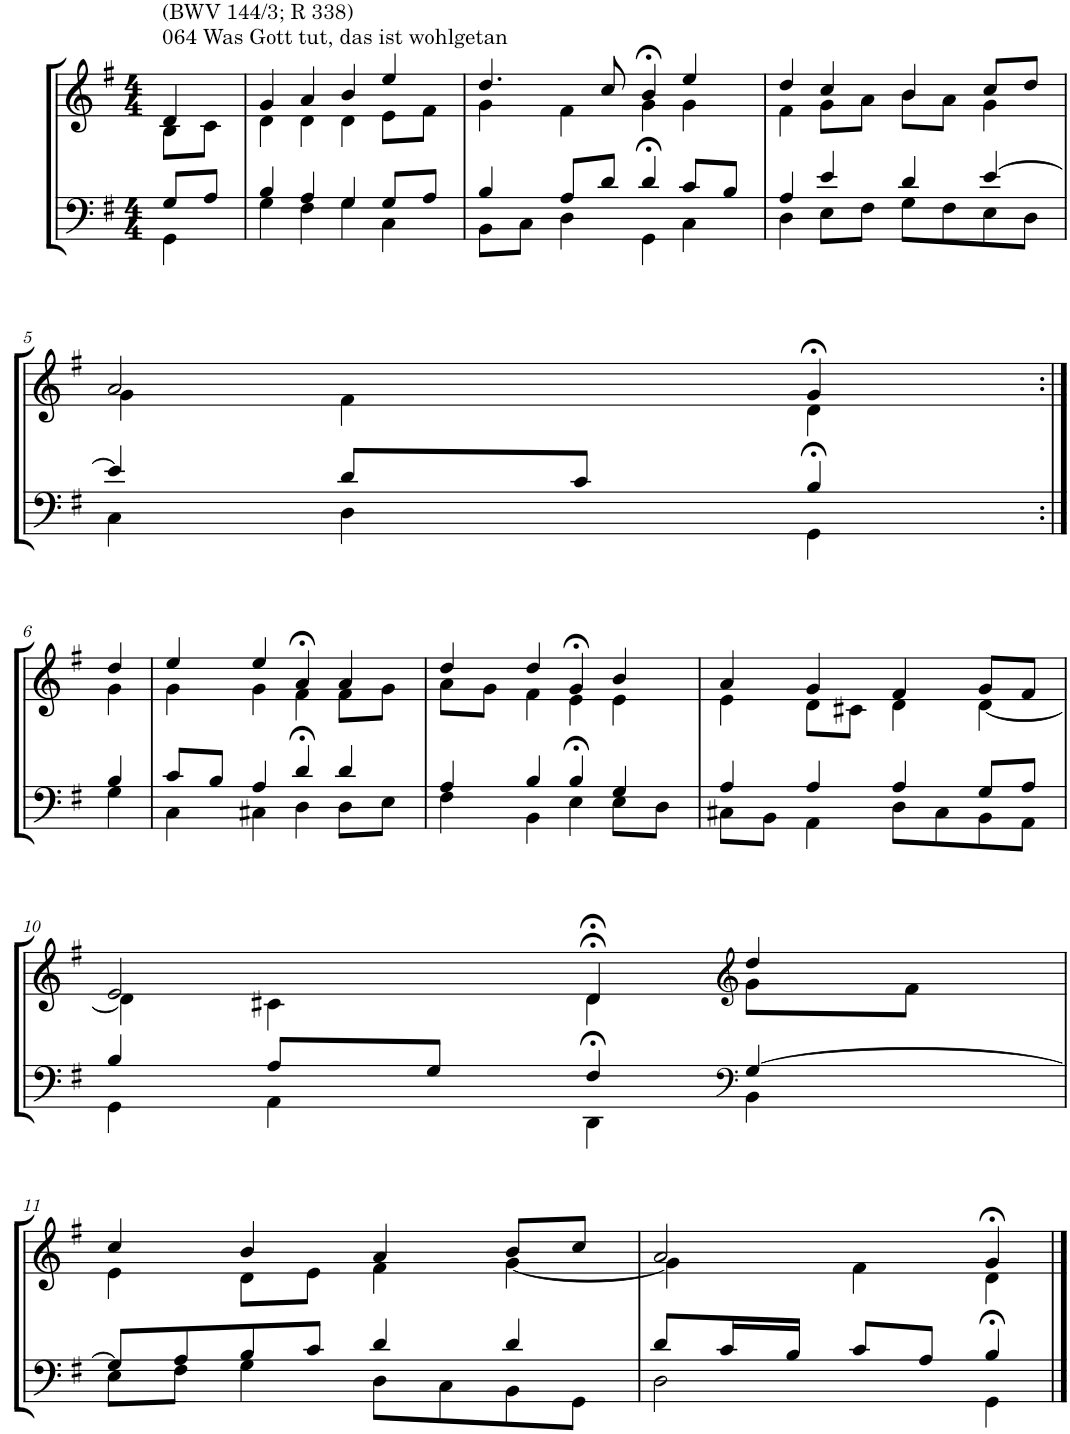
**kern	**kern
*part2	*part1
*staff2	*staff1
*I"Tenor/Baß	*I"Sopran/Alt
*clefF4	*clefG2
*k[f#]	*k[f#]
*M4/4	*M4/4
=1	=1
*^	*^
!	!	!LO:TX:a:t=064 Was Gott tut, das ist wohlgetan	!
!	!	!LO:TX:a:t=(BWV 144/3; R 338)	!
8G/L	4GG\	4d/	8B\L
8A/J	.	.	8c\J
=2	=2	=2	=2
4B/	4G\	4g/	4d\
4A/	4F#\	4a/	4d\
4G/	4G\	4b/	4d\
8G/L	4C\	4ee/	8e\L
8A/J	.	.	8f#\J
=3	=3	=3	=3
4B/	8BB\L	4.dd/	4g\
.	8C\J	.	.
8A/L	4D\	.	4f#\
8d/J	.	8cc/	.
4d/	4GG>\	4b>/	4g\
8c/L	4C\	4ee/	4g\
8B/J	.	.	.
=4	=4	=4	=4
4A/	4D\	4dd/	4f#\
4e/	8E\L	4cc/	8g\L
.	8F#\J	.	8a\J
4d/	8G\L	4b/	8b\L
.	8F#\	.	8a\J
[4e/	8E\	8cc/L	4g\
.	8D\J	8dd/J	.
!!LO:LB:g=z	!!
=5	=5	=5	=5
4e/]	4C\	2a/	4g\
8d/L	4D\	.	4f#\
8c/J	.	.	.
4B/	4GG>\	4g>/	4d\
!!LO:LB:g=z	!!
=6:|!	=6:|!	=6:|!	=6:|!
4B/	4G\	4dd/	4g\
=7	=7	=7	=7
8c/L	4C\	4ee/	4g\
8B/J	.	.	.
4A/	4C#X\	4ee/	4g\
4d/	4D>\	4a>/	4f#\
4d/	8D\L	4a/	8f#\L
.	8E\J	.	8g\J
=8	=8	=8	=8
4A/	4F#\	4dd/	8a\L
.	.	.	8g\J
4B/	4BB\	4dd/	4f#\
4B/	4E>\	4g>/	4e\
4G/	8E\L	4b/	4e\
.	8D\J	.	.
=9	=9	=9	=9
4A/	8C#X\L	4a/	4e\
.	8BB\J	.	.
4A/	4AA\	4g/	8d\L
.	.	.	8c#X\J
4A/	8D\L	4f#/	4d\
.	8C#\	.	.
8G/L	8BB\	8g/L	[4d\
8A/J	8AA\J	8f#/J	.
!!LO:LB:g=z	!!
=10	=10	=10	=10
4B/	4GG\	2e/	4d\]
8A/L	4AA\	.	4c#X\
8G/J	.	.	.
4F#/	4DD>\	4d>>/	4d\
*clefF4	*	*clefG2	*
[4G/	4BB\	4dd/	8g\L
.	.	.	8f#\J
!!LO:LB:g=z	!!
=11	=11	=11	=11
8G/L]	8E\L	4cc/	4e\
8A/	8F#\J	.	.
8B/	4G\	4b/	8d\L
8c/J	.	.	8e\J
4d/	8D\L	4a/	4f#\
.	8C\	.	.
4d/	8BB\	8b/L	[4g\
.	8GG\J	8cc/J	.
=12	=12	=12	=12
8d/L	2D\	2a/	4g\]
16c/L	.	.	.
16B/JJ	.	.	.
8c/L	.	.	4f#\
8A/J	.	.	.
4B/	4GG>\	4g>/	4d\
*v	*v	*	*
*	*v	*v
==	==
*-	*-
